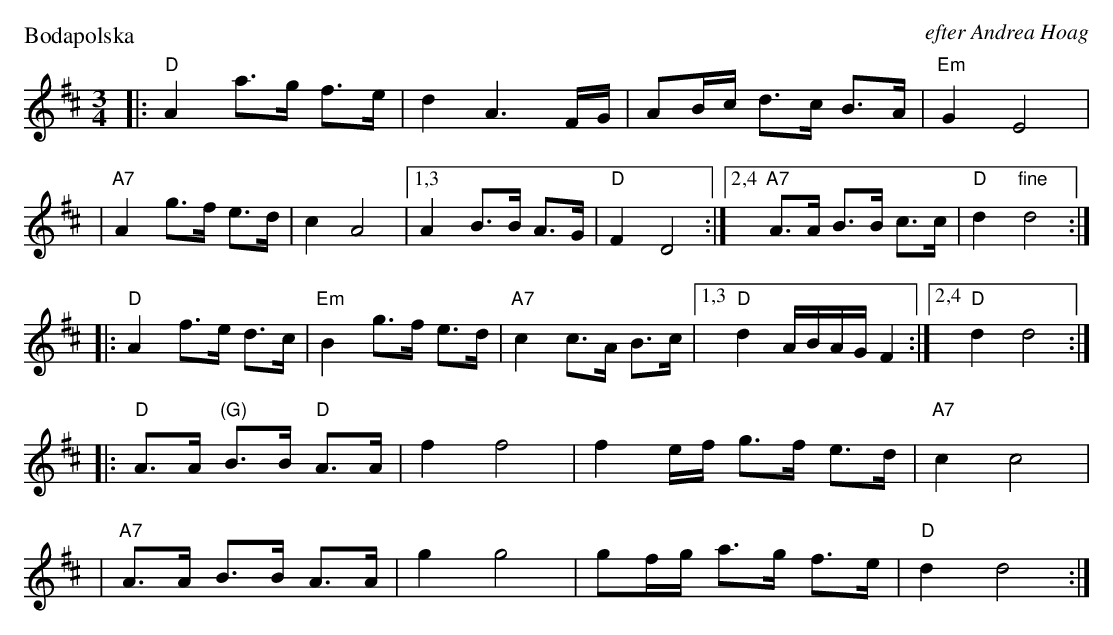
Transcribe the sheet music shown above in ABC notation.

X:1
P: Bodapolska
O: efter Andrea Hoag
M: 3/4
L: 1/8
K: D
|: "D"A2 a>g f>e | d2 A3 F/G/ | AB/c/ d>c B>A | "Em"G2 E4 |
| "A7"A2 g>f e>d | c2 A4 |1,3 A2 B>B A>G | "D"F2 D4 :|2,4 "A7"A>A B>B c>c | "D"d2 "fine"d4 :|
|: "D"A2 f>e d>c | "Em"B2 g>f e>d | "A7"c2 c>A B>c |1,3 "D"d2 A/B/A/G/ F2 :|2,4 "D"d2 d4 :|
|: "D"A>A "(G)"B>B "D"A>A | f2 f4 | f2e/f/ g>f e>d | "A7"c2 c4 |
| "A7"A>A B>B A>A | g2 g4 | gf/g/ a>g f>e | "D"d2 d4 :|
